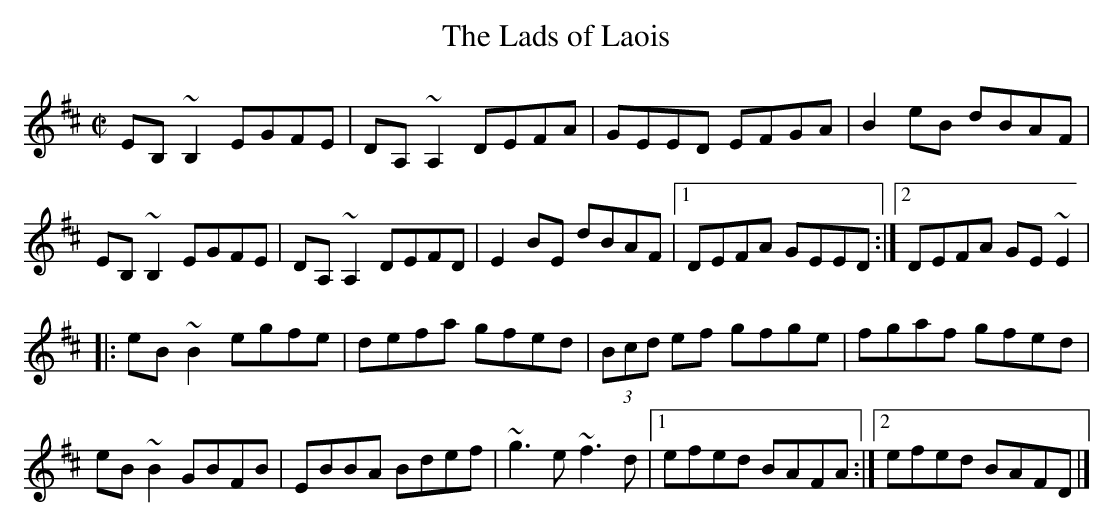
X:1
T:Lads of Laois, The
M:C|
L:1/8
K:EDor
EB,~B,2 EGFE|DA,~A,2 DEFA|GEED EFGA|B2eB dBAF|!
EB,~B,2 EGFE|DA,~A,2 DEFD|E2BE dBAF|1DEFA GEED:|2DEFA GE~E2|!
|:eB~B2 egfe|defa gfed|(3Bcd ef gfge|fgaf gfed|!
eB~B2 GBFB|EBBA Bdef|~g3e ~f3d|1efed BAFA:|2efed BAFD|]!
